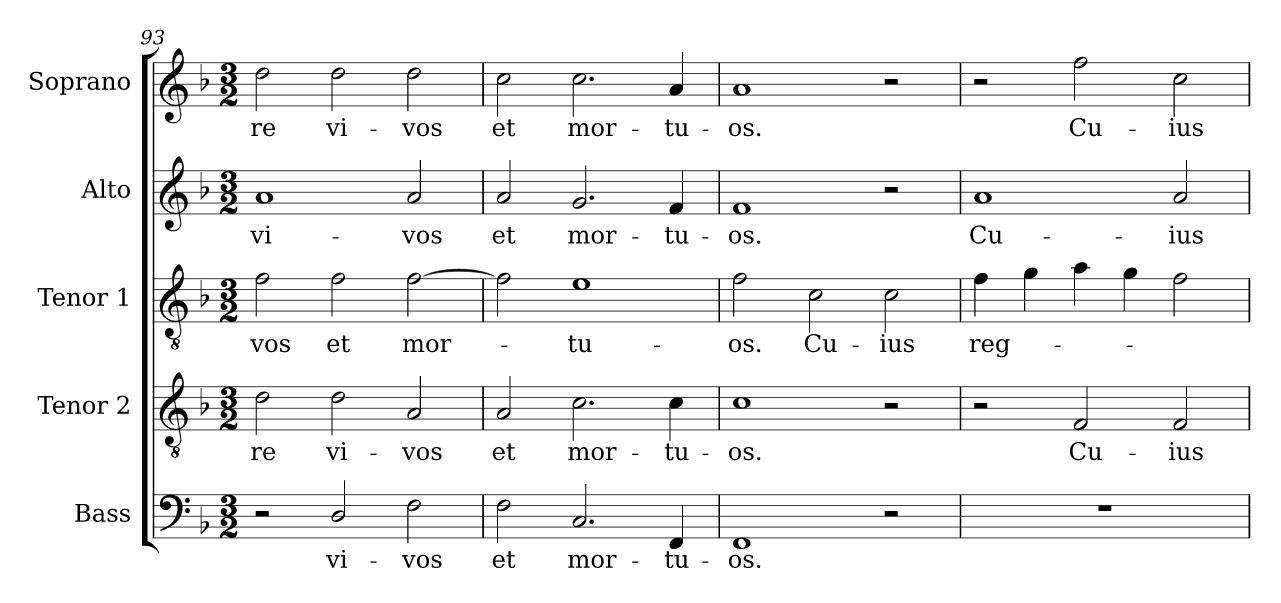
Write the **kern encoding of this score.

**kern	**text	**kern	**text	**kern	**text	**kern	**text	**kern	**text
*part5	*part5	*part4	*part4	*part3	*part3	*part2	*part2	*part1	*part1
*staff5	*staff5	*staff4	*staff4	*staff3	*staff3	*staff2	*staff2	*staff1	*staff1
*I"Bass	*	*I"Tenor 2	*	*I"Tenor 1	*	*I"Alto	*	*I"Soprano	*
*I'B.	*	*I'T2.	*	*I'T1.	*	*I'A.	*	*I'S.	*
*clefF4	*	*clefGv2	*	*clefGv2	*	*clefG2	*	*clefG2	*
*	*	*ITrd7c12	*	*ITrd7c12	*	*	*	*	*
*k[b-]	*	*k[b-]	*	*k[b-]	*	*k[b-]	*	*k[b-]	*
*F:	*	*F:	*	*F:	*	*F:	*	*F:	*
*M3/2	*	*M3/2	*	*M3/2	*	*M3/2	*	*M3/2	*
=93	=93	=93	=93	=93	=93	=93	=93	=93	=93
!	!	!	!LO:LY:b:color=#000000	!	!	!	!	!	!
!	!	!	!	!	!LO:LY:b:color=#000000	!	!	!	!
!	!	!	!	!	!	!	!LO:LY:b:color=#000000	!	!
!	!	!	!	!	!	!	!	!	!LO:LY:b:color=#000000
2r	.	2Di\	-re	2Fi\	-vos	1ai	vi-	2ddi\	-re
!	!LO:LY:b:color=#000000	!	!	!	!	!	!	!	!
!	!	!	!LO:LY:b:color=#000000	!	!	!	!	!	!
!	!	!	!	!	!LO:LY:b:color=#000000	!	!	!	!
!	!	!	!	!	!	!	!	!	!LO:LY:b:color=#000000
2Di/	vi-	2Di\	vi-	2Fi\	et	.	.	2ddi\	vi-
!	!LO:LY:b:color=#000000	!	!	!	!	!	!	!	!
!	!	!	!LO:LY:b:color=#000000	!	!	!	!	!	!
!	!	!	!	!	!LO:LY:b:color=#000000	!	!	!	!
!	!	!	!	!	!	!	!LO:LY:b:color=#000000	!	!
!	!	!	!	!	!	!	!	!	!LO:LY:b:color=#000000
2Fi\	-vos	2AAi/	-vos	[>2Fi\	mor-	2ai/	-vos	2ddi\	-vos
!!LO:LB:g=z
=94	=94	=94	=94	=94	=94	=94	=94	=94	=94
!	!LO:LY:b:color=#000000	!	!	!	!	!	!	!	!
!	!	!	!LO:LY:b:color=#000000	!	!	!	!	!	!
!	!	!	!	!	!	!	!LO:LY:b:color=#000000	!	!
!	!	!	!	!	!	!	!	!	!LO:LY:b:color=#000000
2Fi\	et	2AAi/	et	2Fi\]	.	2ai/	et	2cci\	et
!	!LO:LY:b:color=#000000	!	!	!	!	!	!	!	!
!	!	!	!LO:LY:b:color=#000000	!	!	!	!	!	!
!	!	!	!	!	!LO:LY:b:color=#000000	!	!	!	!
!	!	!	!	!	!	!	!LO:LY:b:color=#000000	!	!
!	!	!	!	!	!	!	!	!	!LO:LY:b:color=#000000
2.Ci/	mor-	2.Ci\	mor-	1Ei	-tu-	2.gi/	mor-	2.cci\	mor-
!	!LO:LY:b:color=#000000	!	!	!	!	!	!	!	!
!	!	!	!LO:LY:b:color=#000000	!	!	!	!	!	!
!	!	!	!	!	!	!	!LO:LY:b:color=#000000	!	!
!	!	!	!	!	!	!	!	!	!LO:LY:b:color=#000000
4FFi/	-tu-	4Ci\	-tu-	.	.	4fi/	-tu-	4ai/	-tu-
=95	=95	=95	=95	=95	=95	=95	=95	=95	=95
!	!LO:LY:b:color=#000000	!	!	!	!	!	!	!	!
!	!	!	!LO:LY:b:color=#000000	!	!	!	!	!	!
!	!	!	!	!	!LO:LY:b:color=#000000	!	!	!	!
!	!	!	!	!	!	!	!LO:LY:b:color=#000000	!	!
!	!	!	!	!	!	!	!	!	!LO:LY:b:color=#000000
1FFi	-os.	1Ci	-os.	2Fi\	-os.	1fi	-os.	1ai	-os.
!	!	!	!	!	!LO:LY:b:color=#000000	!	!	!	!
.	.	.	.	2Ci\	Cu-	.	.	.	.
!	!	!	!	!	!LO:LY:b:color=#000000	!	!	!	!
2r	.	2r	.	2Ci\	-ius	2r	.	2r	.
=96	=96	=96	=96	=96	=96	=96	=96	=96	=96
!LO:N:vis=1	!	!	!	!	!	!	!	!	!
!	!	!	!	!	!LO:LY:b:color=#000000	!	!	!	!
!	!	!	!	!	!	!	!LO:LY:b:color=#000000	!	!
1.r	.	2r	.	4Fi\	reg-	1ai	Cu-	2r	.
.	.	.	.	4Gi\	.	.	.	.	.
!	!	!	!LO:LY:b:color=#000000	!	!	!	!	!	!
!	!	!	!	!	!	!	!	!	!LO:LY:b:color=#000000
.	.	2FFi/	Cu-	4Ai\	.	.	.	2ffi\	Cu-
.	.	.	.	4Gi\	.	.	.	.	.
!	!	!	!LO:LY:b:color=#000000	!	!	!	!	!	!
!	!	!	!	!	!	!	!LO:LY:b:color=#000000	!	!
!	!	!	!	!	!	!	!	!	!LO:LY:b:color=#000000
.	.	2FFi/	-ius	2Fi\	.	2ai/	-ius	2cci\	-ius
=	=	=	=	=	=	=	=	=	=
*-	*-	*-	*-	*-	*-	*-	*-	*-	*-
